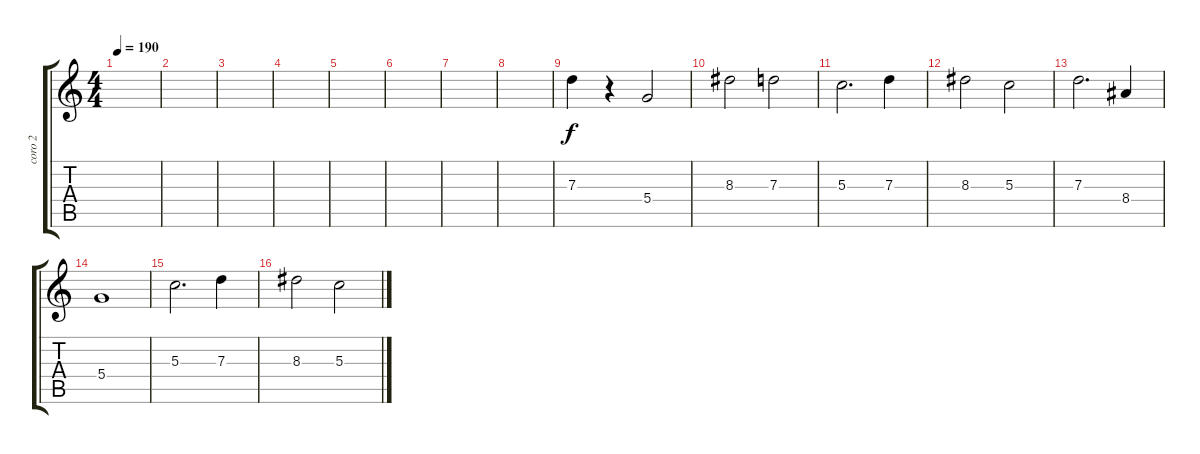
\track ("coro 2" "coro 2") {instrument choiraahs}
\staff {score tabs}
\tuning (E5 B4 G4 D4 A3 E3) {hide}
\ts (4 4)
\tempo 190
\clef g2
\ks c
|
|
|
|
|
|
|
|
7.3.4 r.4 5.4.2 |
8.3.2 7.3.2 |
5.3.2{d} 7.3.4 |
8.3.2 5.3.2 |
7.3.2{d} 8.4.4 |
5.4.1 |
5.3.2{d} 7.3.4 |
8.3.2 5.3.2
